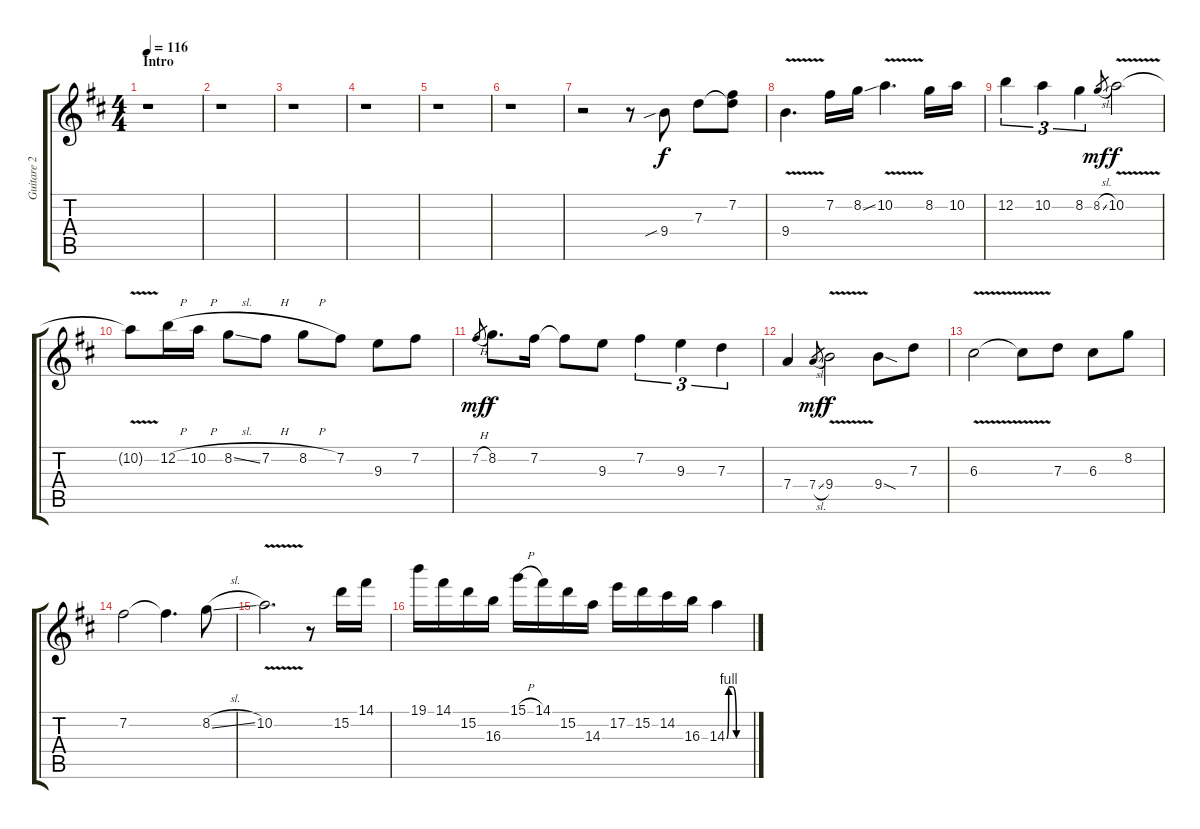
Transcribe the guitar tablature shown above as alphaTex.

\track ("Guitare 2 " "Guitare 2 ") {instrument distortionguitar}
\staff {score tabs}
\tuning (E4 B3 G3 D3 A2 E2) {hide}
\ts (4 4)
\section ("" "Intro")
\tempo 116
\clef g2
\ks d
r.1{dy f instrument distortionguitar} |
r.1 |
r.1 |
r.1 |
r.1 |
r.1 |
r.2 r.8 9.4{sib}.8 7.3.8 (7.2 7.3{t}).8 |
9.4{v}.4{d} 7.2.16 8.2{ss}.16 10.2{v}.4{d} 8.2.16 10.2.16 |
12.2.4{tu (3 2)} 10.2.4{tu (3 2)} 8.2.4{tu (3 2)} 8.2{sl}.8{gr dy mf} 10.2{v}.2{dy f} |
10.2{t}.8 12.2{h}.16 10.2{h}.16 8.2{sl}.8 7.2{h}.8 8.2{h}.8 7.2.8 9.3.8 7.2.8 |
7.2{h}.8{gr dy mf} 8.2.8{d dy f} 7.2.16 7.2{t}.8 9.3.8 7.2.4{tu (3 2)} 9.3.4{tu (3 2)} 7.3.4{tu (3 2)} |
7.4.4 7.4{sl}.8{gr dy mf} 9.4{v}.2{dy f} 9.4{sod}.8 7.3.8 |
6.3{v}.2 6.3{t}.8 7.3.8 6.3.8 8.2.8 |
7.2.2 7.2{t}.4{d} 8.2{sl}.8 |
10.2{v}.2{d} r.8 15.2.16 14.1.16 |
19.1.16 14.1.16 15.2.16 16.3.16 15.1{h}.16 14.1.16 15.2.16 14.3.16 17.2.16 15.2.16 14.2.16 16.3.16 14.3{be (custom 0 0 5 4 15 4 25 0 60 0)}.4
